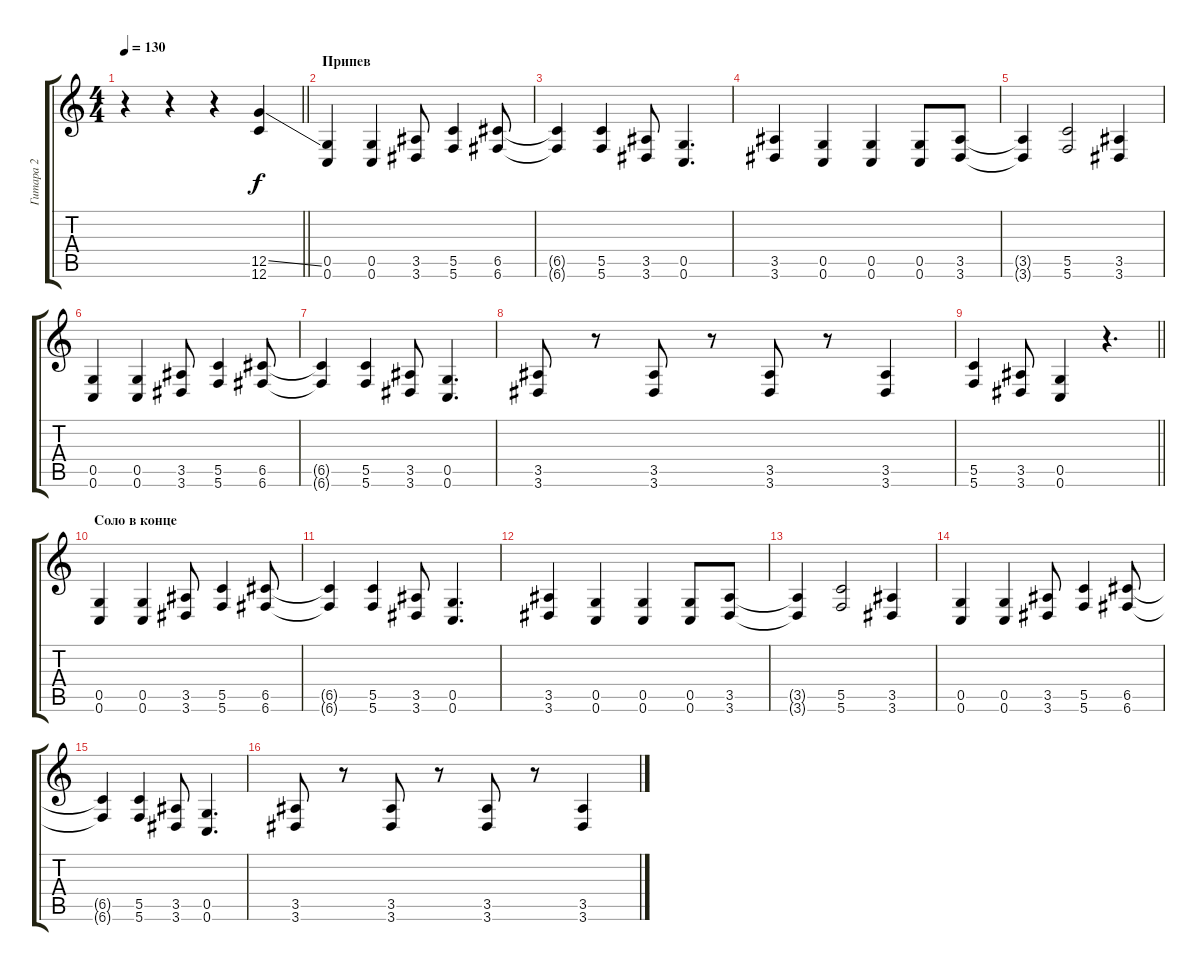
\track ("Гитара 2" "Гитара 2") {instrument distortionguitar}
\staff {score tabs}
\tuning (D4 A3 F3 C3 G2 C2) {hide}
\ts (4 4)
\tempo 130
\clef g2
\barLineRight lightlight
\ks c
r.4{dy f} r.4 r.4 (12.5{ss} 12.6).4 |
\section ("" "Припев")
(0.5 0.6).4 (0.5 0.6).4 (3.5 3.6).8 (5.5 5.6).4 (6.5 6.6).8 |
(6.5{t} 6.6{t}).4 (5.5 5.6).4 (3.5 3.6).8 (0.5 0.6).4{d} |
(3.5 3.6).4 (0.5 0.6).4 (0.5 0.6).4 (0.5 0.6).8 (3.5 3.6).8 |
(3.5{t} 3.6{t}).4 (5.5 5.6).2 (3.5 3.6).4 |
(0.5 0.6).4 (0.5 0.6).4 (3.5 3.6).8 (5.5 5.6).4 (6.5 6.6).8 |
(6.5{t} 6.6{t}).4 (5.5 5.6).4 (3.5 3.6).8 (0.5 0.6).4{d} |
(3.5 3.6).8 r.8 (3.5 3.6).8 r.8 (3.5 3.6).8 r.8 (3.5 3.6).4 |
\barLineRight lightlight
(5.5 5.6).4 (3.5 3.6).8 (0.5 0.6).4 r.4{d} |
\section ("" "Соло в конце")
(0.5 0.6).4 (0.5 0.6).4 (3.5 3.6).8 (5.5 5.6).4 (6.5 6.6).8 |
(6.5{t} 6.6{t}).4 (5.5 5.6).4 (3.5 3.6).8 (0.5 0.6).4{d} |
(3.5 3.6).4 (0.5 0.6).4 (0.5 0.6).4 (0.5 0.6).8 (3.5 3.6).8 |
(3.5{t} 3.6{t}).4 (5.5 5.6).2 (3.5 3.6).4 |
(0.5 0.6).4 (0.5 0.6).4 (3.5 3.6).8 (5.5 5.6).4 (6.5 6.6).8 |
(6.5{t} 6.6{t}).4 (5.5 5.6).4 (3.5 3.6).8 (0.5 0.6).4{d} |
(3.5 3.6).8 r.8 (3.5 3.6).8 r.8 (3.5 3.6).8 r.8 (3.5 3.6).4
